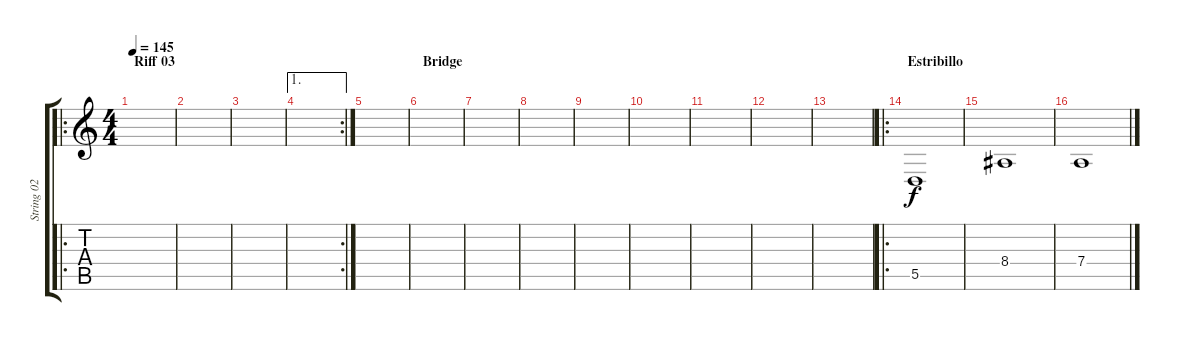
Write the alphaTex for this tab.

\track ("String 02" "String 02") {instrument choiraahs}
\staff {score tabs}
\tuning (E4 B3 G3 D3 A2 E2) {hide}
\ro
\ts (4 4)
\section ("" "Riff 03")
\tempo 145
\clef g2
\ks c
|
|
|
\ae 1
\rc 2
|
|
\section ("" "Bridge")
|
|
|
|
|
|
|
|
\ro
\section ("" "Estribillo")
5.5.1 |
8.4.1 |
7.4.1
